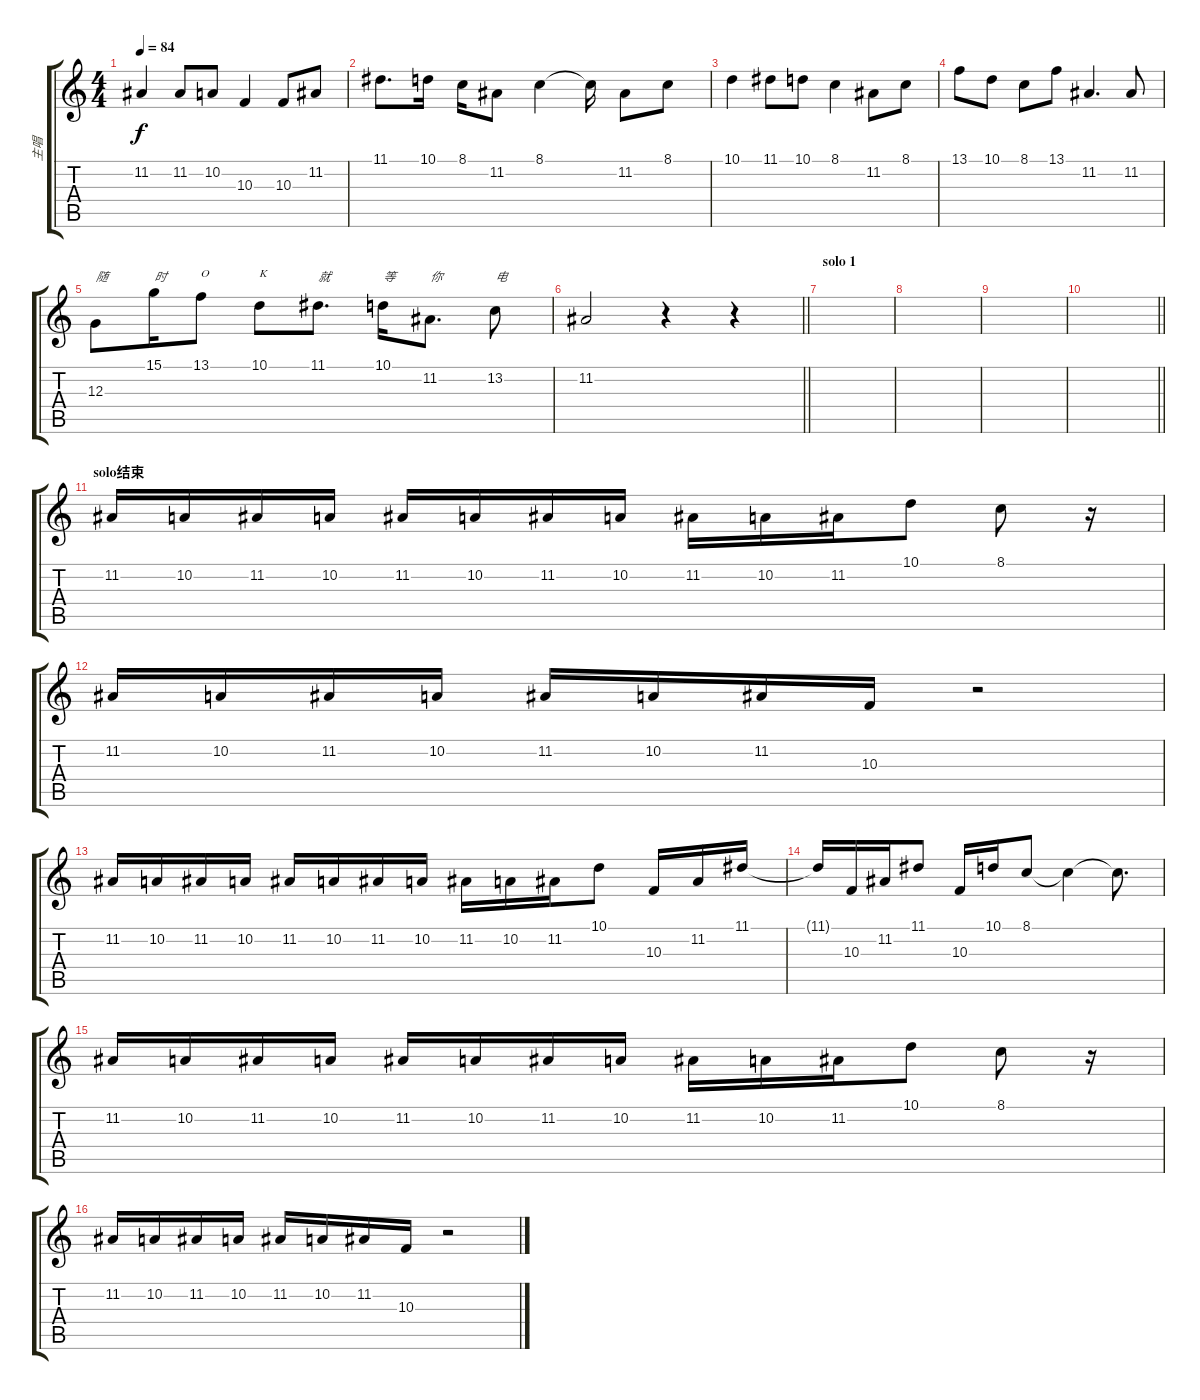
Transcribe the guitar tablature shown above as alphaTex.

\track ("主唱" "主唱") {instrument viola}
\staff {score tabs}
\tuning (E4 B3 G3 D3 A2 E2) {hide}
\ts (4 4)
\tempo 84
\clef g2
\ks c
11.2.4{dy f} 11.2.8 10.2.8 10.3.4 10.3.8 11.2.8 |
11.1.8{d} 10.1.16 8.1.16 11.2.8 8.1.4 8.1{t}.16 11.2.8 8.1.8 |
10.1.4 11.1.8 10.1.8 8.1.4 11.2.8 8.1.8 |
13.1.8 10.1.8 8.1.8 13.1.8 11.2.4{d} 11.2.8 |
12.3.8{txt "随"} 15.1.16{txt "时"} 13.1.8{txt "O"} 10.1.8{txt "K"} 11.1.8{d txt "就"} 10.1.16{txt "等"} 11.2.8{d txt "你"} 13.2.8{txt "电"} |
\barLineRight lightlight
11.2.2 r.4 r.4 |
\section ("" "solo 1")
|
|
|
\barLineRight lightlight
|
\section ("" "solo结束")
11.2.16 10.2.16 11.2.16 10.2.16 11.2.16 10.2.16 11.2.16 10.2.16 11.2.16 10.2.16 11.2.16 10.1.8 8.1.8 r.16 |
11.2.16 10.2.16 11.2.16 10.2.16 11.2.16 10.2.16 11.2.16 10.3.16 r.2 |
11.2.16 10.2.16 11.2.16 10.2.16 11.2.16 10.2.16 11.2.16 10.2.16 11.2.16 10.2.16 11.2.16 10.1.8 10.3.16 11.2.16 11.1.16 |
11.1{t}.16 10.3.16 11.2.16 11.1.8 10.3.16 10.1.16 8.1.8 8.1{t}.4 8.1{t}.8{d} |
11.2.16 10.2.16 11.2.16 10.2.16 11.2.16 10.2.16 11.2.16 10.2.16 11.2.16 10.2.16 11.2.16 10.1.8 8.1.8 r.16 |
11.2.16 10.2.16 11.2.16 10.2.16 11.2.16 10.2.16 11.2.16 10.3.16 r.2
